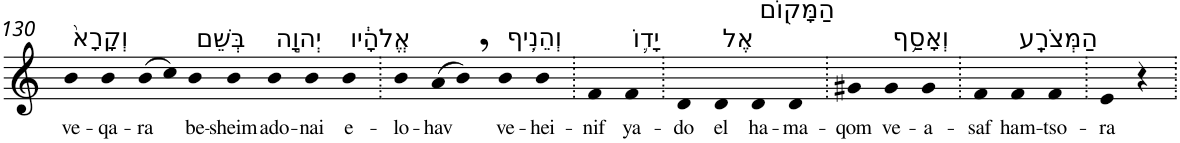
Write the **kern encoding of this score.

**kern	**text
*part1	*part1
*staff1	*staff1
*I"Piano	*
*I'Pno	*
!!LO:PB:g=z
*clefG2	*
*k[]	*
=130	=130
!LO:TX:a:t=וְקָרָא֙	!
!	!LO:LY:b
4b	ve-
!	!LO:LY:b
4b	-qa-
!	!LO:LY:b
(>8b	-ra
8cc)	.
!LO:TX:a:t=בְּשֵׁם	!
!	!LO:LY:b
4b	be-
!	!LO:LY:b
4b	-sheim
!LO:TX:a:t=יְהוָ֣ה	!
!	!LO:LY:b
4b	ado-
!	!LO:LY:b
4b	-nai
!LO:TX:a:t=אֱלֹהָ֔יו	!
!	!LO:LY:b
4b	e-
=131.	=131.
!	!LO:LY:b
4b	-lo-
!	!LO:LY:b
(>8a	-hav
8b,)	.
!LO:TX:a:t=וְהֵנִ֥יף	!
!	!LO:LY:b
4b	ve-
!	!LO:LY:b
4b	-hei-
=132.	=132.
!	!LO:LY:b
4f	-nif
!LO:TX:a:t=יָד֛וֹ	!
!	!LO:LY:b
4f	ya-
=133.	=133.
!	!LO:LY:b
4d	-do
!LO:TX:a:t=אֶל	!
!	!LO:LY:b
4d	el
!LO:TX:a:t=הַמָּק֖וֹם	!
!	!LO:LY:b
4d	ha-
!	!LO:LY:b
4d	-ma-
=134.	=134.
!	!LO:LY:b
4g#X	-qom
!LO:TX:a:t=וְאָסַ֥ף	!
!	!LO:LY:b
4g#	ve-
!	!LO:LY:b
4g#	-a-
=135.	=135.
!	!LO:LY:b
4f	-saf
!LO:TX:a:t=הַמְּצֹרָֽע	!
!	!LO:LY:b
4f	ham-
!	!LO:LY:b
4f	-tso-
=136.	=136.
!	!LO:LY:b
4e	-ra
4r	.
=.	=.
*-	*-
